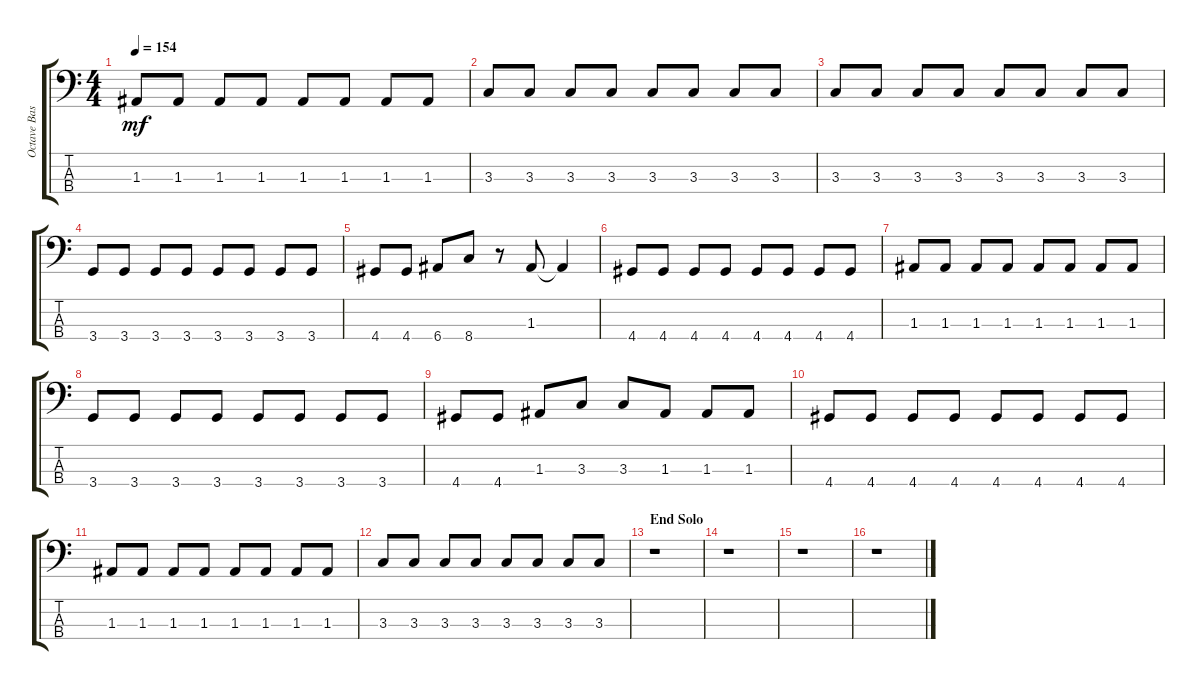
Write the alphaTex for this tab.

\track ("Octave Bass" "Octave Bas") {instrument electricbassfinger}
\staff {score tabs}
\tuning (G2 D2 A1 E1) {hide}
\ts (4 4)
\tempo 154
\clef f4
\ks c
1.3.8{dy mf} 1.3.8 1.3.8 1.3.8 1.3.8 1.3.8 1.3.8 1.3.8 |
3.3.8 3.3.8 3.3.8 3.3.8 3.3.8 3.3.8 3.3.8 3.3.8 |
3.3.8 3.3.8 3.3.8 3.3.8 3.3.8 3.3.8 3.3.8 3.3.8 |
3.4.8 3.4.8 3.4.8 3.4.8 3.4.8 3.4.8 3.4.8 3.4.8 |
4.4.8 4.4.8 6.4.8 8.4.8 r.8 1.3.8 1.3{t}.4 |
4.4.8 4.4.8 4.4.8 4.4.8 4.4.8 4.4.8 4.4.8 4.4.8 |
1.3.8 1.3.8 1.3.8 1.3.8 1.3.8 1.3.8 1.3.8 1.3.8 |
3.4.8 3.4.8 3.4.8 3.4.8 3.4.8 3.4.8 3.4.8 3.4.8 |
4.4.8 4.4.8 1.3.8 3.3.8 3.3.8 1.3.8 1.3.8 1.3.8 |
4.4.8 4.4.8 4.4.8 4.4.8 4.4.8 4.4.8 4.4.8 4.4.8 |
1.3.8 1.3.8 1.3.8 1.3.8 1.3.8 1.3.8 1.3.8 1.3.8 |
3.3.8 3.3.8 3.3.8 3.3.8 3.3.8 3.3.8 3.3.8 3.3.8 |
\section ("" "End Solo")
r.1 |
r.1 |
r.1 |
r.1
